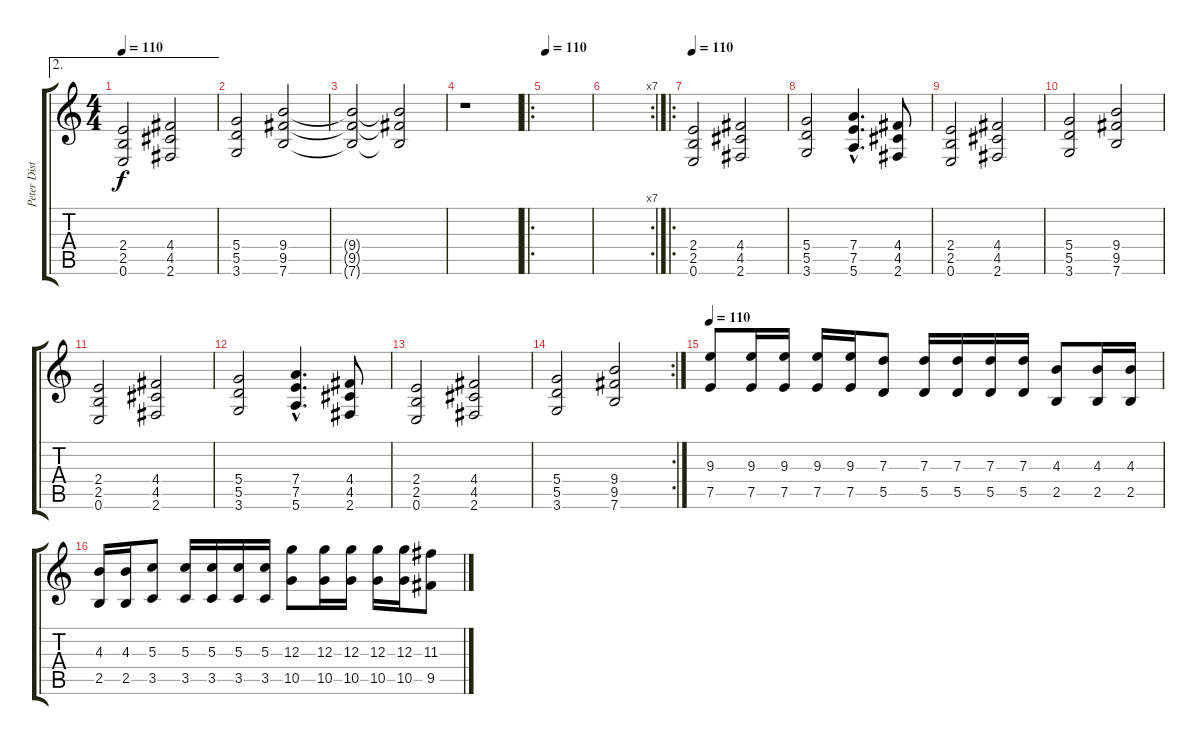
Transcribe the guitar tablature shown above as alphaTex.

\track ("Peter Distortion" "Peter Dist") {instrument distortionguitar}
\staff {score tabs}
\tuning (E4 B3 G3 D3 A2 E2) {hide}
\ae 2
\ts (4 4)
\tempo 110
\clef g2
\ks c
(2.4 2.5 0.6).2{dy f} (4.4 4.5 2.6).2 |
(5.4 5.5 3.6).2 (9.4 9.5 7.6).2{volume 0} |
(9.4{t} 9.5{t} 7.6{t}).2 (9.4{t} 9.5{t} 7.6{t}).2 |
r.1 |
\ro
\tempo 110
|
\rc 7
|
\ro
\tempo 110
(2.4 2.5 0.6).2 (4.4 4.5 2.6).2 |
(5.4 5.5 3.6).2 (7.4{hac} 7.5{hac} 5.6{hac}).4{d} (4.4 4.5 2.6).8 |
(2.4 2.5 0.6).2 (4.4 4.5 2.6).2 |
(5.4 5.5 3.6).2 (9.4 9.5 7.6).2 |
(2.4 2.5 0.6).2 (4.4 4.5 2.6).2 |
(5.4 5.5 3.6).2 (7.4{hac} 7.5{hac} 5.6{hac}).4{d} (4.4 4.5 2.6).8 |
(2.4 2.5 0.6).2 (4.4 4.5 2.6).2 |
\rc 2
(5.4 5.5 3.6).2 (9.4 9.5 7.6).2 |
\tempo 110
(9.3 7.5).8 (9.3 7.5).16 (9.3 7.5).16 (9.3 7.5).16 (9.3 7.5).16 (7.3 5.5).8 (7.3 5.5).16 (7.3 5.5).16 (7.3 5.5).16 (7.3 5.5).16 (4.3 2.5).8 (4.3 2.5).16 (4.3 2.5).16 |
(4.3 2.5).16 (4.3 2.5).16 (5.3 3.5).8 (5.3 3.5).16 (5.3 3.5).16 (5.3 3.5).16 (5.3 3.5).16 (12.3 10.5).8 (12.3 10.5).16 (12.3 10.5).16 (12.3 10.5).16 (12.3 10.5).16 (11.3 9.5).8
